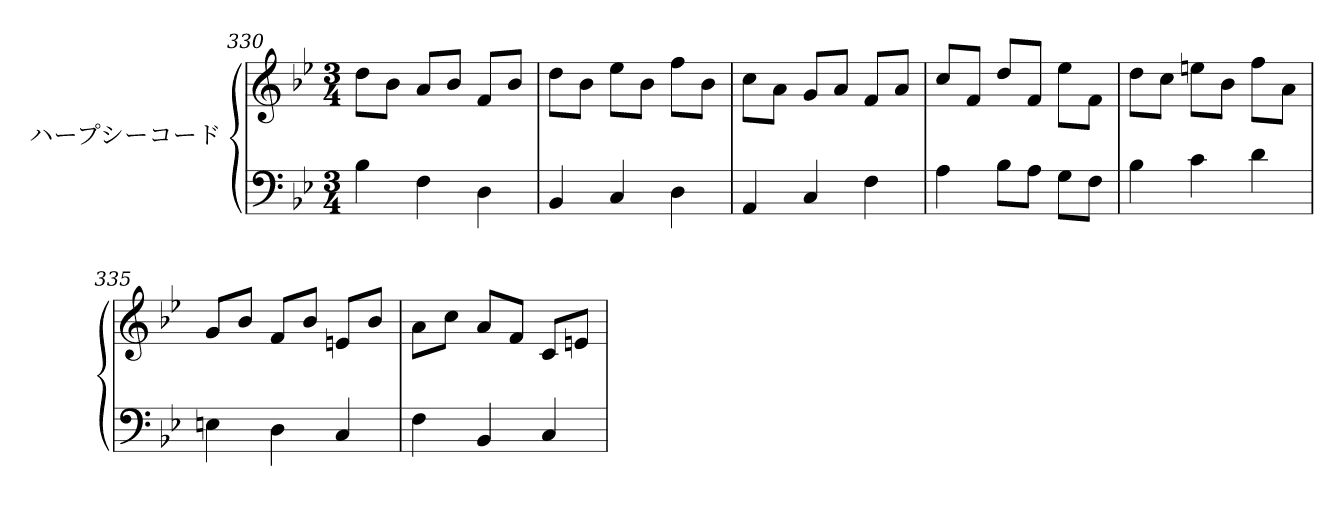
**kern	**kern
*part1	*part1
*staff2	*staff1
*I"ハープシーコード	*
*clefF4	*clefG2
*k[b-e-]	*k[b-e-]
*M3/4	*M3/4
=330	=330
4B-\	8dd\L
.	8b-\J
4F\	8a/L
.	8b-/J
4D\	8f/L
.	8b-/J
=331	=331
4BB-/	8dd\L
.	8b-\J
4C/	8ee-\L
.	8b-\J
4D\	8ff\L
.	8b-\J
!!LO:LB:g=z
=332	=332
4AA/	8cc\L
.	8a\J
4C/	8g/L
.	8a/J
4F\	8f/L
.	8a/J
=333	=333
4A\	8cc/L
.	8f/J
8B-\L	8dd/L
8A\J	8f/J
8G\L	8ee-\L
8F\J	8f\J
=334	=334
4B-\	8dd\L
.	8cc\J
4c\	8een\L
.	8b-\J
4d\	8ff\L
.	8a\J
=335	=335
4En\	8g/L
.	8b-/J
4D\	8f/L
.	8b-/J
4C/	8en/L
.	8b-/J
=336	=336
4F\	8a\L
.	8cc\J
4BB-/	8a/L
.	8f/J
4C/	8c/L
.	8en/J
=	=
*-	*-
